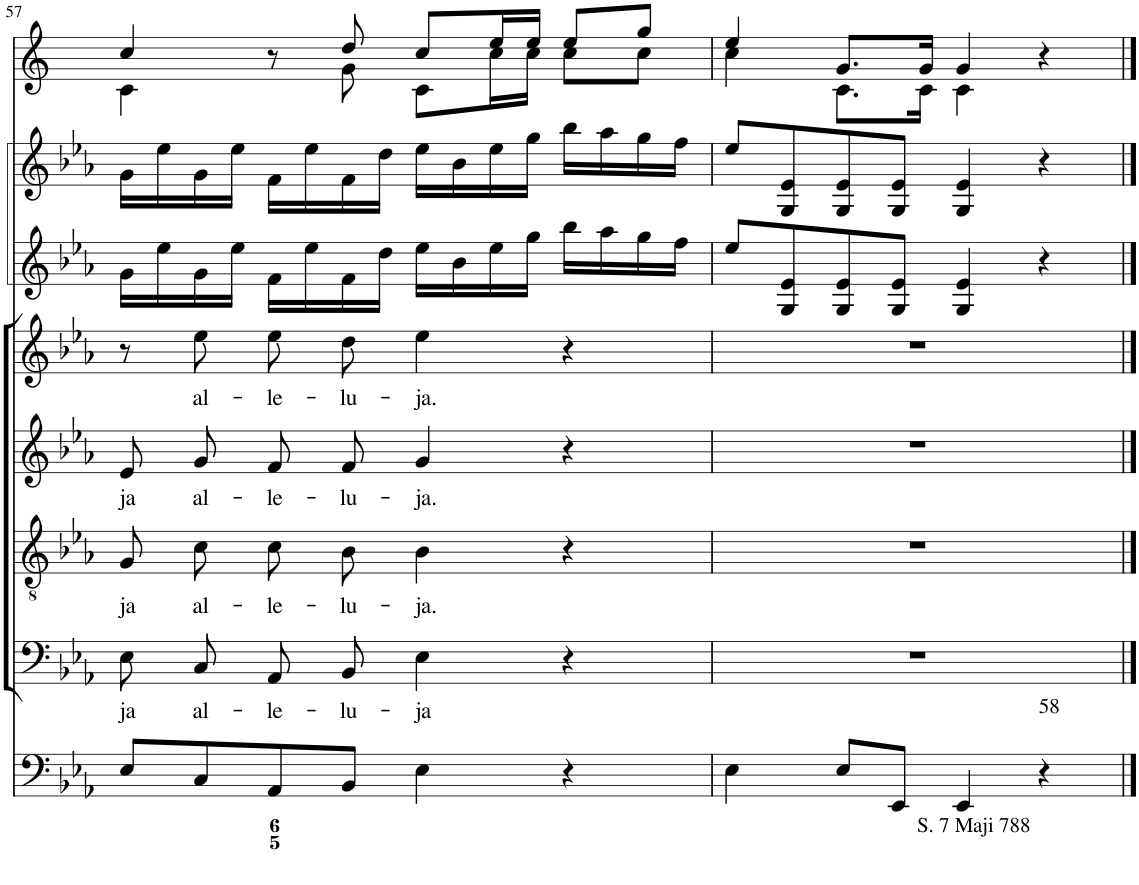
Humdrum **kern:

**kern	**kern	**text	**kern	**text	**kern	**text	**kern	**text	**kern	**kern	**kern
*part8	*part7	*part7	*part6	*part6	*part5	*part5	*part4	*part4	*part3	*part2	*part1
*staff8	*staff7	*staff7	*staff6	*staff6	*staff5	*staff5	*staff4	*staff4	*staff3	*staff2	*staff1
*I"Organ	*I"Voice	*	*I"Tenor	*	*I"Alto	*	*I"Voice	*	*I"Violin	*I"Violini	*I"Corni in Eb
*	*	*	*	*	*	*	*	*	*I'Vln	*I'Vln	*
!!LO:PB:g=z
*clefF4	*clefF4	*	*clefGv2	*	*clefG2	*	*clefG2	*	*clefG2	*clefG2	*clefG2
*	*	*	*	*	*	*	*	*	*	*	*Trd5c9
*k[b-e-a-]	*k[b-e-a-]	*	*k[b-e-a-]	*	*k[b-e-a-]	*	*k[b-e-a-]	*	*k[b-e-a-]	*k[b-e-a-]	*k[]
*M4/4	*M4/4	*	*M4/4	*	*M4/4	*	*M4/4	*	*M4/4	*M4/4	*M4/4
*met(c)	*met(c)	*	*met(c)	*	*met(c)	*	*met(c)	*	*met(c)	*met(c)	*met(c)
=57	=57	=57	=57	=57	=57	=57	=57	=57	=57	=57	=57
!	!	!LO:LY:b	!	!LO:LY:b	!	!LO:LY:b	!	!	!	!	!
*	*	*	*	*	*	*	*	*	*	*	*^
8E-/L	8E-\L	ja	8G/L	ja	8e-/L	ja	8r	.	16g\LL	16g\LL	4cc/	4c\
.	.	.	.	.	.	.	.	.	16ee-\	16ee-\	.	.
!	!	!LO:LY:b	!	!LO:LY:b	!	!LO:LY:b	!	!LO:LY:b	!	!	!	!
8C/	8C\J	al-	8c/J	al-	8g/J	al-	8ee-\	al-	16g\	16g\	.	.
.	.	.	.	.	.	.	.	.	16ee-\JJ	16ee-\JJ	.	.
!	!	!LO:LY:b	!	!LO:LY:b	!	!LO:LY:b	!	!LO:LY:b	!	!	!	!
8AA-/	8AA-/L	-le-	8c\L	-le-	8f/L	-le-	8ee-\L	-le-	16f\LL	16f\LL	8r	8ryy
.	.	.	.	.	.	.	.	.	16ee-\	16ee-\	.	.
!	!	!LO:LY:b	!	!LO:LY:b	!	!LO:LY:b	!	!LO:LY:b	!	!	!	!
8BB-/J	8BB-/J	-lu-	8B-\J	-lu-	8f/J	-lu-	8dd\J	-lu-	16f\	16f\	8dd/	8g\
.	.	.	.	.	.	.	.	.	16dd\JJ	16dd\JJ	.	.
!	!	!LO:LY:b	!	!LO:LY:b	!	!LO:LY:b	!	!LO:LY:b	!	!	!	!
4E-\	4E-\	-ja	4B-\	-ja.	4g/	-ja.	4ee-\	-ja.	16ee-\LL	16ee-\LL	8cc/L	8c\L
.	.	.	.	.	.	.	.	.	16b-\	16b-\	.	.
.	.	.	.	.	.	.	.	.	16ee-\	16ee-\	16ee/L	16cc\L
.	.	.	.	.	.	.	.	.	16gg\JJ	16gg\JJ	16ee/JJ	16cc\JJ
4r	4r	.	4r	.	4r	.	4r	.	16bb-\LL	16bb-\LL	8ee/L	8cc\L
.	.	.	.	.	.	.	.	.	16aa-\	16aa-\	.	.
.	.	.	.	.	.	.	.	.	16gg\	16gg\	8gg/J	8cc\J
.	.	.	.	.	.	.	.	.	16ff\JJ	16ff\JJ	.	.
=58	=58	=58	=58	=58	=58	=58	=58	=58	=58	=58	=58	=58
4E-\	1r	.	1r	.	1r	.	1r	.	8ee-/L	8ee-/L	4ee/	4cc\
.	.	.	.	.	.	.	.	.	8G/ 8e-/	8G/ 8e-/	.	.
8E-/L	.	.	.	.	.	.	.	.	8G/ 8e-/	8G/ 8e-/	8.g/L	8.c\L
8EE-/J	.	.	.	.	.	.	.	.	8G/ 8e-/J	8G/ 8e-/J	.	.
.	.	.	.	.	.	.	.	.	.	.	16g/Jk	16c\Jk
!LO:TX:b:t=S. 7 Maji 788	!	!	!	!	!	!	!	!	!	!	!	!
4EE-/	.	.	.	.	.	.	.	.	4G/ 4e-/	4G/ 4e-/	4g/	4c\
!LO:TX:a:t=58	!	!	!	!	!	!	!	!	!	!	!	!
4r	.	.	.	.	.	.	.	.	4r	4r	4r	4ryy
*	*	*	*	*	*	*	*	*	*	*	*v	*v
==	==	==	==	==	==	==	==	==	==	==	==
*-	*-	*-	*-	*-	*-	*-	*-	*-	*-	*-	*-
